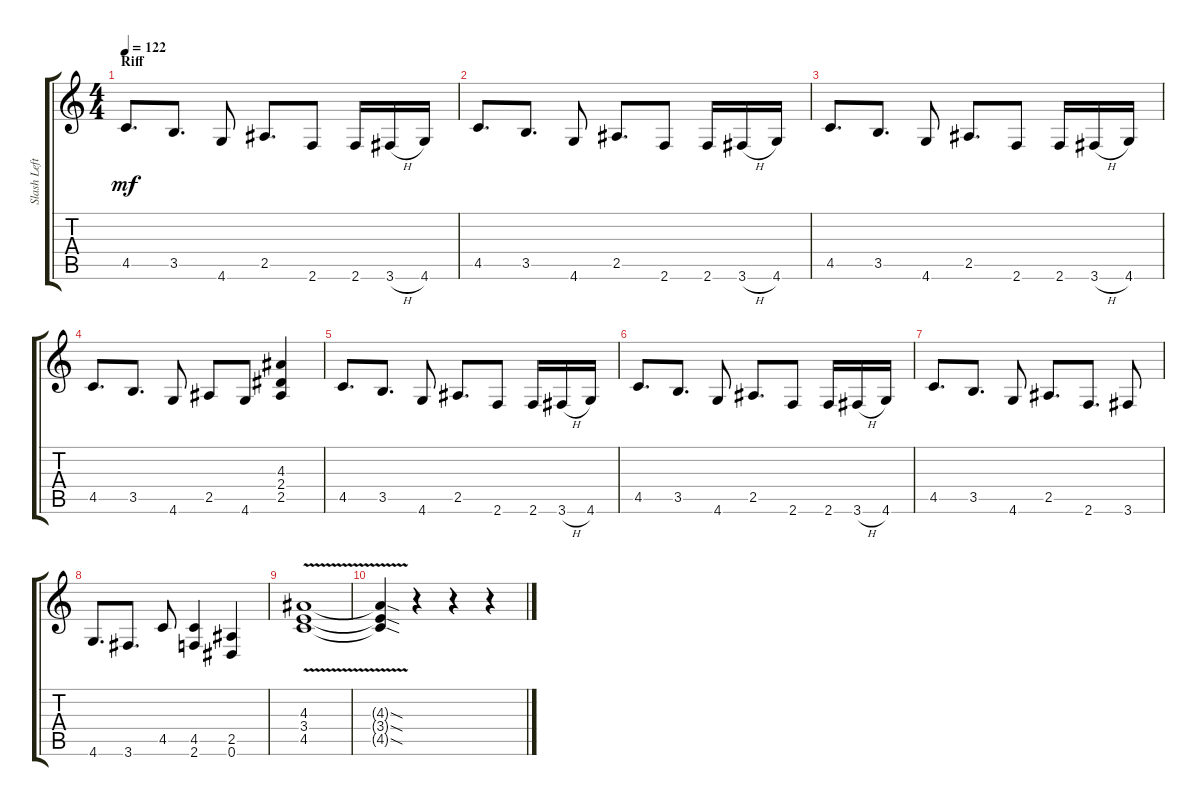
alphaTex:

\track ("Slash Left" "Slash Left") {instrument overdrivenguitar}
\staff {score tabs}
\tuning (Eb4 Bb3 Gb3 Db3 Ab2 Eb2) {hide}
\ts (4 4)
\section ("" "Riff")
\tempo 122
\clef g2
\ks c
4.5.8{d dy mf} 3.5.8{d} 4.6.8 2.5.8{d} 2.6.8 2.6.16 3.6{h}.16 4.6.16 |
4.5.8{d} 3.5.8{d} 4.6.8 2.5.8{d} 2.6.8 2.6.16 3.6{h}.16 4.6.16 |
4.5.8{d} 3.5.8{d} 4.6.8 2.5.8{d} 2.6.8 2.6.16 3.6{h}.16 4.6.16 |
4.5.8{d} 3.5.8{d} 4.6.8 2.5.8 4.6.8 (4.3 2.4 2.5).4 |
4.5.8{d} 3.5.8{d} 4.6.8 2.5.8{d} 2.6.8 2.6.16 3.6{h}.16 4.6.16 |
4.5.8{d} 3.5.8{d} 4.6.8 2.5.8{d} 2.6.8 2.6.16 3.6{h}.16 4.6.16 |
4.5.8{d} 3.5.8{d} 4.6.8 2.5.8{d} 2.6.8{d} 3.6.8 |
4.6.8{d} 3.6.8{d} 4.5.8 (4.5 2.6).4 (2.5 0.6).4 |
(4.3{v} 3.4{v} 4.5{v}).1 |
(4.3{v sod t} 3.4{v sod t} 4.5{v sod t}).4 r.4 r.4 r.4
